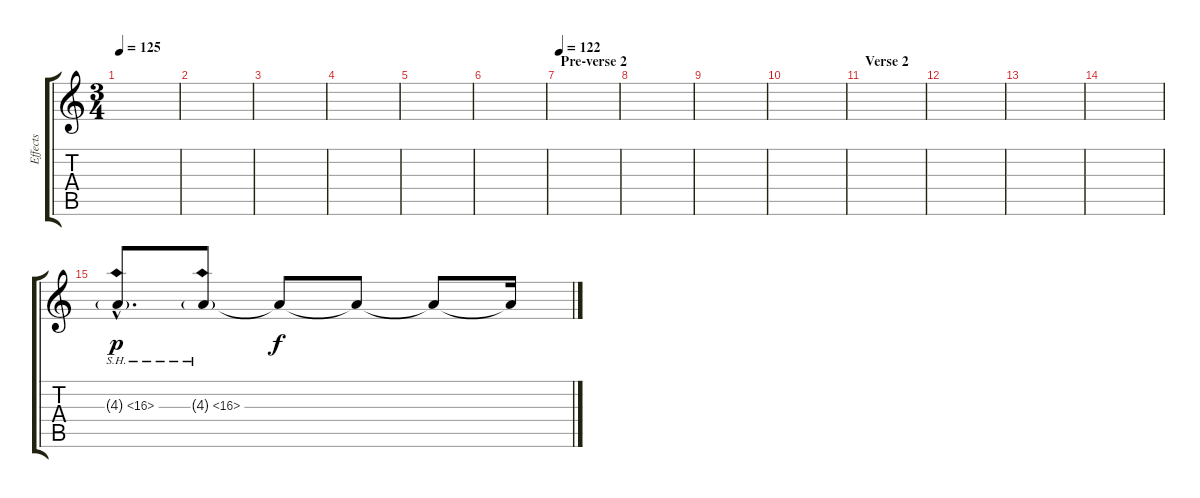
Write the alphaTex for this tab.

\track ("Effects" "Effects") {instrument distortionguitar}
\staff {score tabs}
\tuning (D4 A3 F3 C3 G2 D2) {hide}
\ts (3 4)
\tempo 125
\clef g2
\ks c
|
|
|
|
|
|
\section ("" "Pre-verse 2")
\tempo 122
|
|
|
|
\section ("" "Verse 2")
|
|
|
|
4.3{sh 12 g hac}.8{d dy p} 4.3{sh 12 g}.8 4.3{t}.8{dy f} 4.3{t}.8 4.3{t}.8 4.3{t}.16
